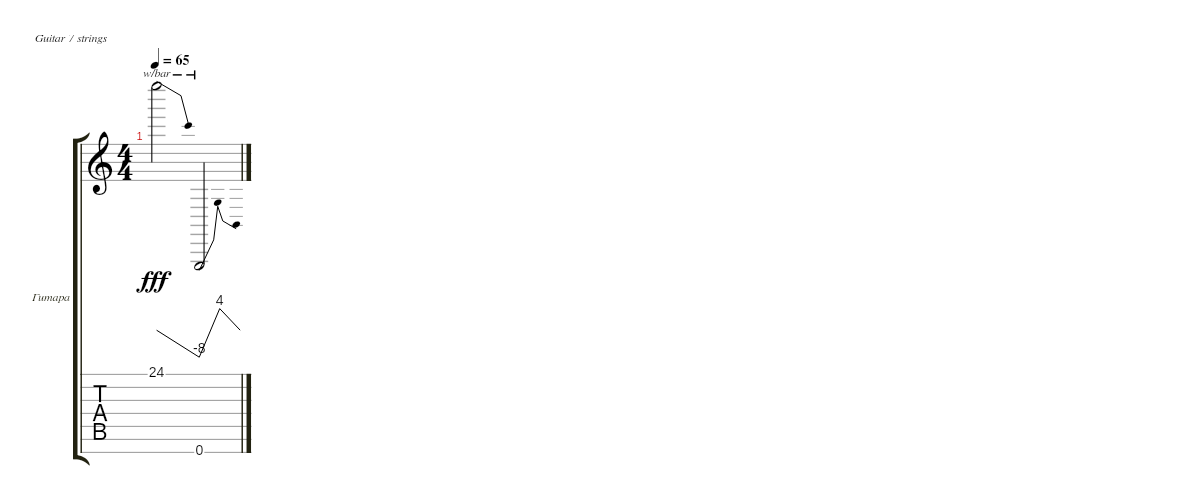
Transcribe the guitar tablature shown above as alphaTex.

\bracketExtendMode groupsimilarinstruments
\firstSystemTrackNameOrientation horizontal
\otherSystemsTrackNameOrientation horizontal
\track ("Перегруз (автовау)" "Гитара") {instrument distortionguitar}
\staff {score tabs}
\tuning (E4 B3 G3 D3 A2 E2 B1)
\ts (4 4)
\tempo 65
\clef g2
\ks c
24.1.2{tbe (dive default 0.6 0 59.4 -32) dy fff} 0.7.2{tbe (dip default 0 -32 15 16 59.4 0)}
